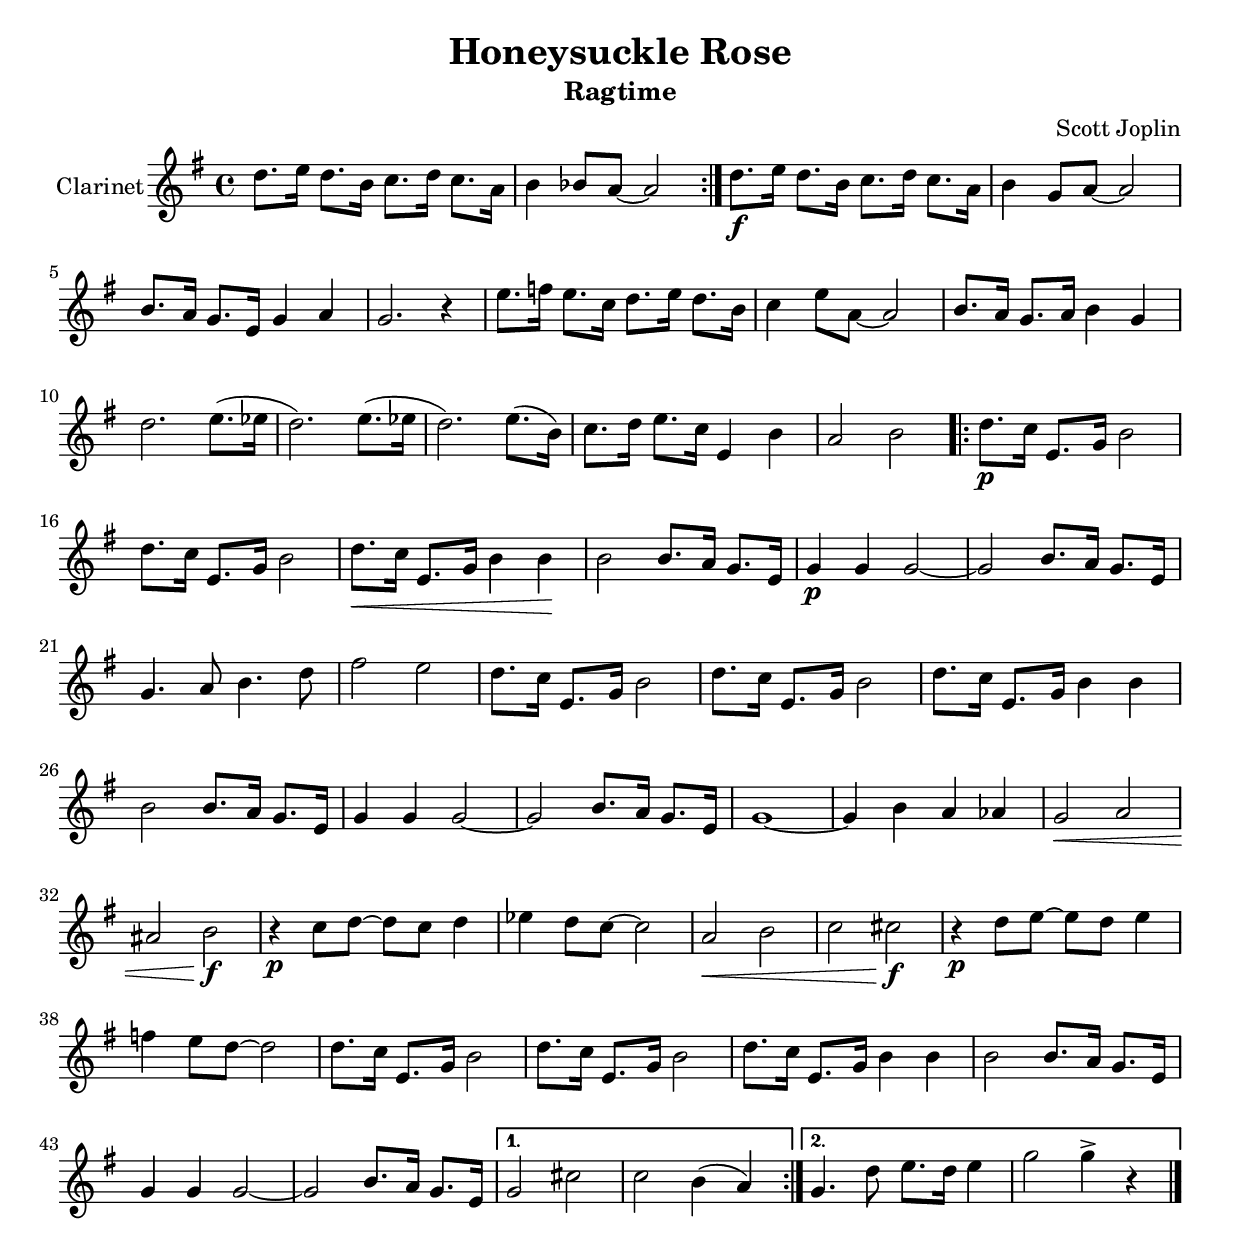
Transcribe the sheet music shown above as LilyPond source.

% Created on Sun May 15 16:43:59 CEST 2011
\version "2.12.0"

\header {
	title = "Honeysuckle Rose" 
 	subtitle = "Ragtime" 
 	composer = "Scott Joplin" 

}

mbreak = {}

\include "deutsch.ly"

staffViolin = \new Staff {
	\time 4/4
	\set Staff.instrumentName = "Clarinet"
	\set Staff.midiInstrument = "clarinet"
	\key f \major
	\clef treble
	\compressFullBarRests
	\relative c''	 { 
		\repeat volta 2 {
		c8. d16 c8. a16 b8. c16 b8. g16 
		a4 as8 g~ g2
		}
		c8.\f d16 c8. a16 b8. c16 b8. g16 
		a4 f8 g~ g2
		a8. g16 f8. d16 f4 g
		f2. r4 \mbreak
		
		d'8. es16 d8. b16 c8. d16 c8. a16
		b4 d8 g,~ g2
		a8. g16 f8. g16 a4 f
		c'2. d8.( des16
		c2.) d8.( des16
		c2.) d8.( a16)
		b8. c16 d8. b16 d,4 a' \mbreak
		
		g2 a 
		
		\repeat volta 2 {
		
		c8.\p b16 d,8. f16 a2
		c8. b16 d,8. f16 a2
		c8.\< b16 d,8. f16 a4 a \!
		a2 a8. g16 f8. d16
		f4\p f f2~
		f2 a8. g16 f8. d16 \mbreak
		
		f4. g8 a4. c8
		e2 d
		c8. b16 d,8. f16 a2
		c8. b16 d,8. f16 a2
		c8. b16 d,8. f16 a4 a
		a2 a8. g16 f8. d16
		f4 f f2~ \mbreak
		
		f2 a8. g16 f8. d16
		f1~
		f4 a g ges
		f2\< g
		gis a \f
		r4\p b8 c~ c b c4
		des4 c8 b~ b2 \mbreak
		
		g2\< a
		b h\f
		r4\p c8 d~ d c d4
		es4 d8 c~ c2
		c8. b16
		d,8. f16 a2
		c8. b16 d,8. f16 a2 \mbreak

		c8. b16 d,8. f16 a4 a
		a2 a8. g16 f8. d16 
		f4 f f2~
		f2 a8. g16 f8. d16
		}
		\alternative {
			{
				f2 h
				b a4( g)
			}
			{
				f4. c'8 d8. c16 d4
				f2 f4-> r4
			}
		}
		
		
	\bar "|."
	}

}


\score {
	<<
		\transpose f g {
		\staffViolin
		}
	
	>>
	
	

  \layout {
  }
}

\paper {
}


